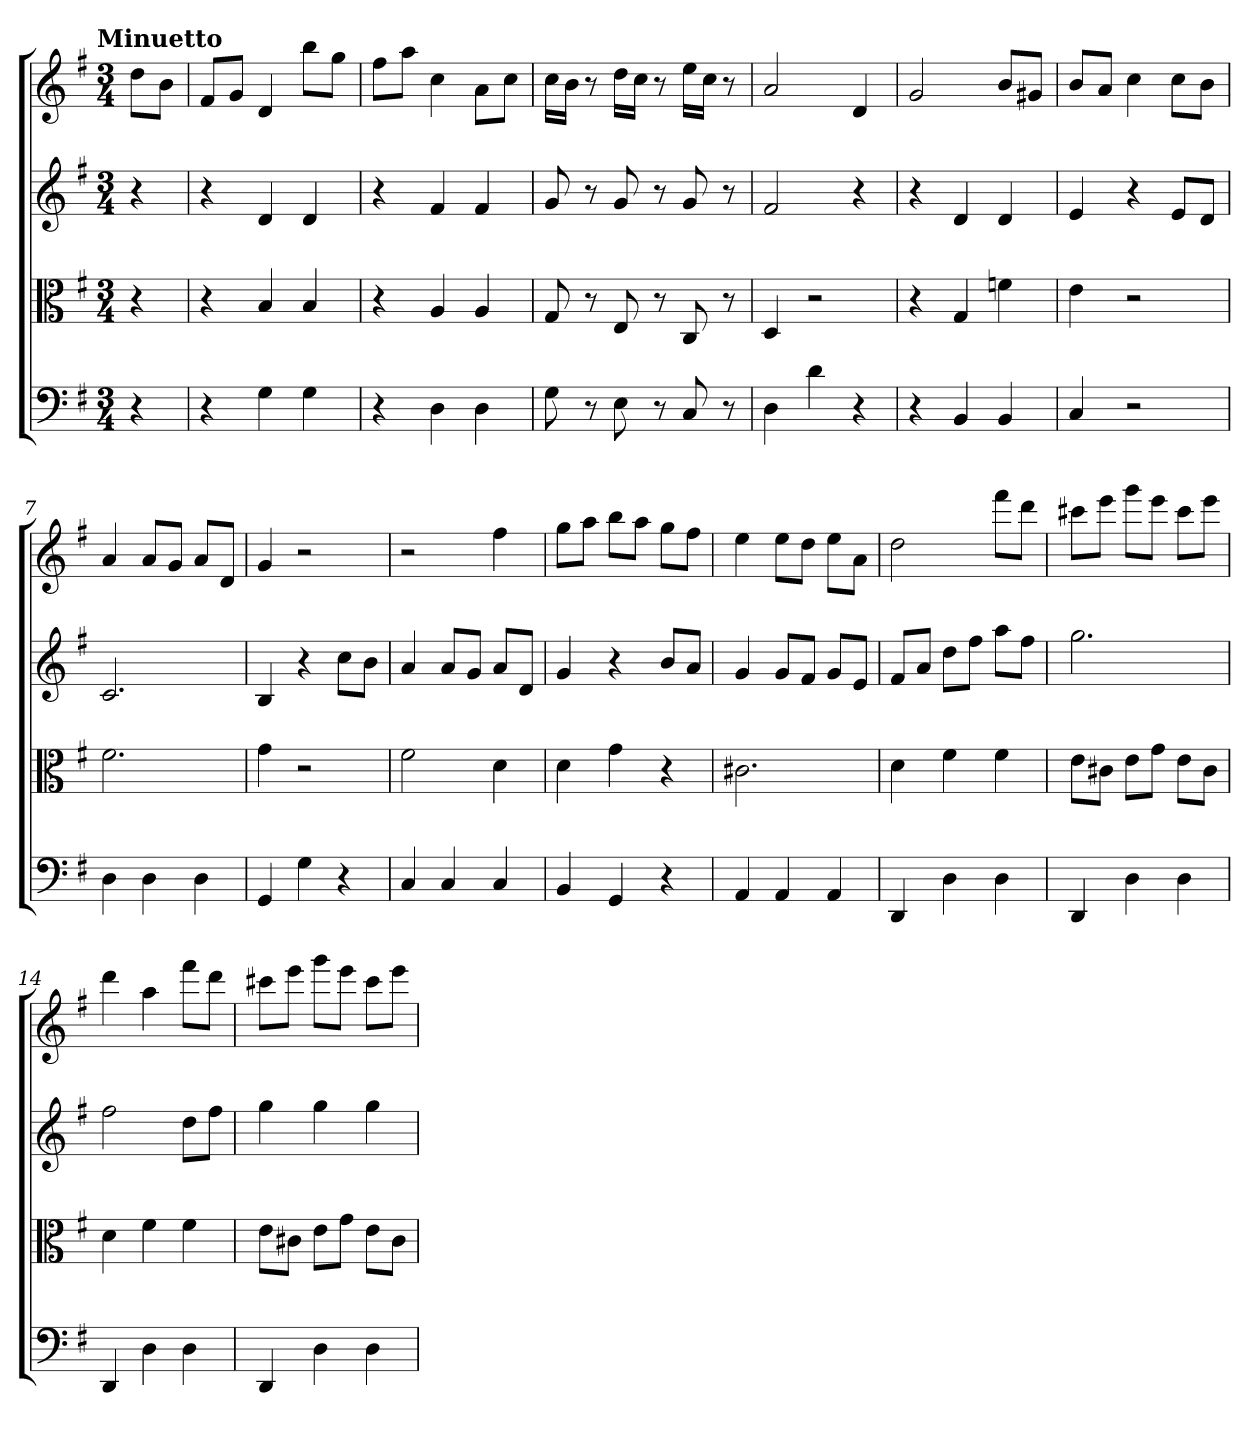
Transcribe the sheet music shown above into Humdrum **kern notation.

**kern	**kern	**kern	**kern
*part4	*part3	*part2	*part1
*staff4	*staff3	*staff2	*staff1
*clefF4	*clefC3	*	*
*k[f#]	*k[f#]	*k[f#]	*k[f#]
*G:	*G:	*G:	*G:
!!LO:TX:omd:t=Minuetto
*M3/4	*M3/4	*M3/4	*M3/4
=	=	=	=
4r	4r	4r	8ddL
.	.	.	8bJ
=1	=1	=1	=1
4r	4r	4r	8f#L
.	.	.	8gJ
4G	4B	4d	4d
4G	4B	4d	8bbL
.	.	.	8ggJ
=2	=2	=2	=2
4r	4r	4r	8ff#L
.	.	.	8aaJ
4D	4A	4f#	4cc
4D	4A	4f#	8aL
.	.	.	8ccJ
=3	=3	=3	=3
8G	8G	8g	16ccLL
.	.	.	16bJJ
8r	8r	8r	8r
8E	8E	8g	16ddLL
.	.	.	16ccJJ
8r	8r	8r	8r
8C	8C	8g	16eeLL
.	.	.	16ccJJ
8r	8r	8r	8r
=4	=4	=4	=4
4D	4D	2f#	2a
4d	2r	.	.
4r	.	4r	4d
=5	=5	=5	=5
4r	4r	4r	2g
4BB	4G	4d	.
4BB	4fn	4d	8bL
.	.	.	8g#XJ
=6	=6	=6	=6
4C	4e	4e	8bL
.	.	.	8aJ
2r	2r	4r	4cc
.	.	8eL	8ccL
.	.	8dJ	8bJ
=7	=7	=7	=7
4D	2.f#	2.c	4a
4D	.	.	8aL
.	.	.	8gJ
4D	.	.	8aL
.	.	.	8dJ
=8	=8	=8	=8
4GG	4g	4B	4g
4G	2r	4r	2r
4r	.	8ccL	.
.	.	8bJ	.
=9	=9	=9	=9
4C	2f#	4a	2r
4C	.	8aL	.
.	.	8gJ	.
4C	4d	8aL	4ff#
.	.	8dJ	.
=10	=10	=10	=10
4BB	4d	4g	8ggL
.	.	.	8aaJ
4GG	4g	4r	8bbL
.	.	.	8aaJ
4r	4r	8bL	8ggL
.	.	8aJ	8ff#J
=11	=11	=11	=11
4AA	2.c#X	4g	4ee
4AA	.	8gL	8eeL
.	.	8f#J	8ddJ
4AA	.	8gL	8eeL
.	.	8eJ	8aJ
=12	=12	=12	=12
4DD	4d	8f#L	2dd
.	.	8aJ	.
4D	4f#	8ddL	.
.	.	8ff#J	.
4D	4f#	8aaL	8fff#L
.	.	8ff#J	8dddJ
=13	=13	=13	=13
4DD	8e\L	2.gg	8ccc#XL
.	8c#X\J	.	8eeeJ
4D	8e\L	.	8gggL
.	8g\J	.	8eeeJ
4D	8e\L	.	8ccc#L
.	8c#\J	.	8eeeJ
=14	=14	=14	=14
4DD	4d	2ff#	4ddd
4D	4f#	.	4aa
4D	4f#	8ddL	8fff#L
.	.	8ff#J	8dddJ
=15	=15	=15	=15
4DD	8e\L	4gg	8ccc#XL
.	8c#X\J	.	8eeeJ
4D	8e\L	4gg	8gggL
.	8g\J	.	8eeeJ
4D	8e\L	4gg	8ccc#L
.	8c#\J	.	8eeeJ
=	=	=	=
*-	*-	*-	*-
